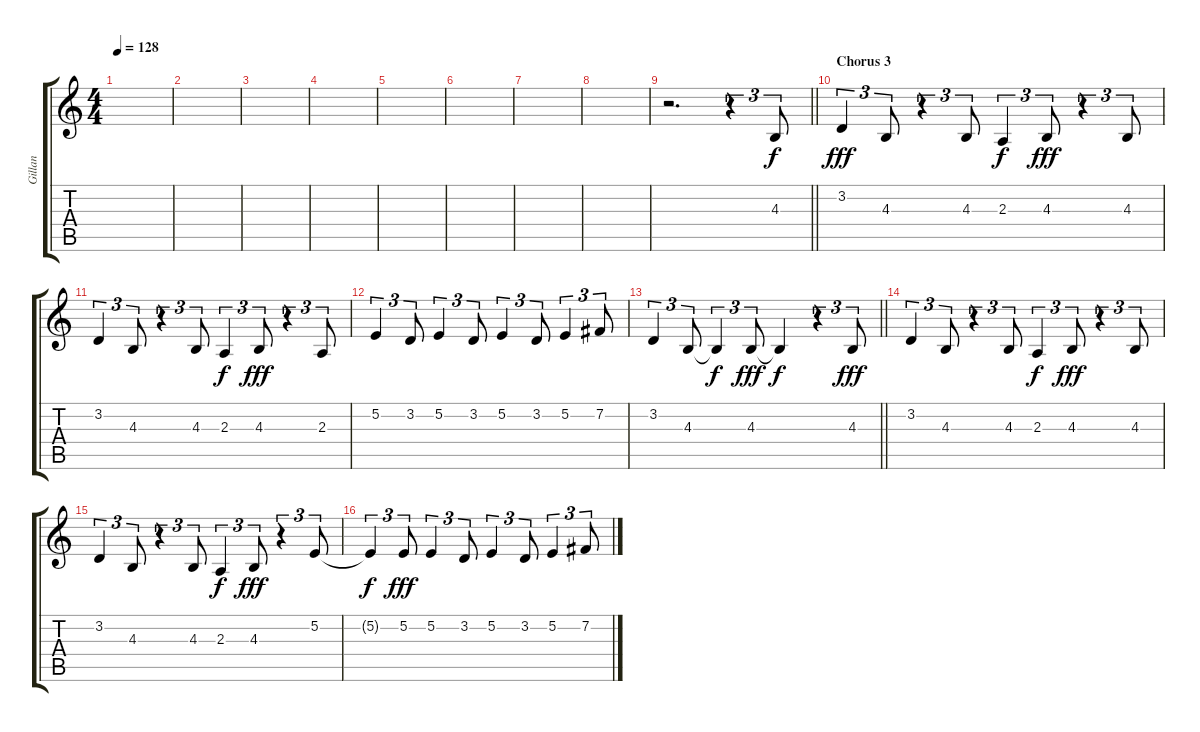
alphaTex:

\track ("Gillan" "Gillan") {instrument oboe}
\staff {score tabs}
\tuning (E4 B3 G3 D3 A2 E2) {hide}
\ts (4 4)
\tempo 128
\clef g2
\ks c
|
|
|
|
|
|
|
|
\barLineRight lightlight
r.2{d} r.4{tu (3 2)} 4.3.8{tu (3 2)} |
\section ("" "Chorus 3")
3.2.4{tu (3 2) dy fff} 4.3.8{tu (3 2)} r.4{tu (3 2)} 4.3.8{tu (3 2)} 2.3.4{tu (3 2) dy f} 4.3.8{tu (3 2) dy fff} r.4{tu (3 2)} 4.3.8{tu (3 2)} |
3.2.4{tu (3 2)} 4.3.8{tu (3 2)} r.4{tu (3 2)} 4.3.8{tu (3 2)} 2.3.4{tu (3 2) dy f} 4.3.8{tu (3 2) dy fff} r.4{tu (3 2)} 2.3.8{tu (3 2)} |
5.2.4{tu (3 2)} 3.2.8{tu (3 2)} 5.2.4{tu (3 2)} 3.2.8{tu (3 2)} 5.2.4{tu (3 2)} 3.2.8{tu (3 2)} 5.2.4{tu (3 2)} 7.2.8{tu (3 2)} |
\barLineRight lightlight
3.2.4{tu (3 2)} 4.3.8{tu (3 2)} 4.3{t}.4{tu (3 2) dy f} 4.3.8{tu (3 2) dy fff} 4.3{t}.4{dy f} r.4{tu (3 2)} 4.3.8{tu (3 2) dy fff} |
3.2.4{tu (3 2)} 4.3.8{tu (3 2)} r.4{tu (3 2)} 4.3.8{tu (3 2)} 2.3.4{tu (3 2) dy f} 4.3.8{tu (3 2) dy fff} r.4{tu (3 2)} 4.3.8{tu (3 2)} |
3.2.4{tu (3 2)} 4.3.8{tu (3 2)} r.4{tu (3 2)} 4.3.8{tu (3 2)} 2.3.4{tu (3 2) dy f} 4.3.8{tu (3 2) dy fff} r.4{tu (3 2)} 5.2.8{tu (3 2)} |
5.2{t}.4{tu (3 2) dy f} 5.2.8{tu (3 2) dy fff} 5.2.4{tu (3 2)} 3.2.8{tu (3 2)} 5.2.4{tu (3 2)} 3.2.8{tu (3 2)} 5.2.4{tu (3 2)} 7.2.8{tu (3 2)}
